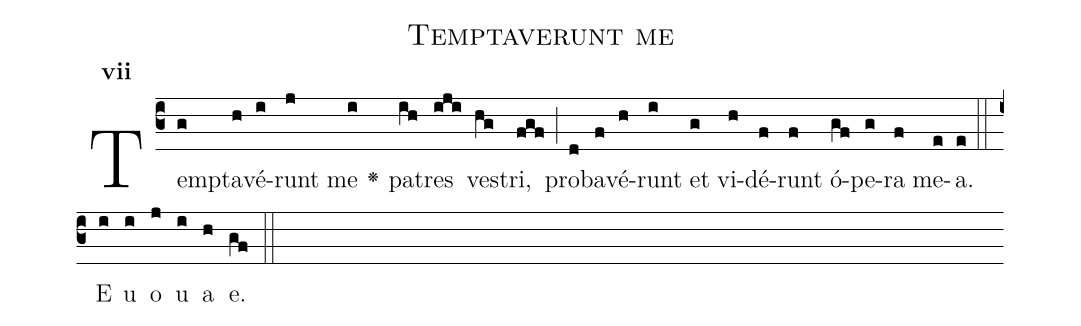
name:Temptaverunt me;
office-part:Antiphona;
mode:7;
%%
initial-style: 1;
name: Temptaverunt me;
book: CAO 1168/https://www.e-codices.unifr.ch/en/sbe/0611/72r;
occasion: Psalterium Hebdomada II Sabbato;
office-part: Officium Lectionis Ant 2;
user-notes: ;
commentary: ;
annotation: 7a;
centering-scheme: english;
fontsize: 12;
font: OFLSortsMillGoudy;
height: 11;
width: 4.5;
%%
(c3)Tem(g)pta(h)vé(i)runt(j) me(i) <v>\greheightstar</v>() pa(ih)tres(iji) ve(hg)stri,(fgf) (;) pro(d)ba(f)vé(h)runt(i) et(g) vi(h)dé(f)runt(f) ó(gf)pe(g)ra(f) me(e)a.(e) (::)
E(i) u(i) o(j) u(i) a(h) e.(gf) (::)
